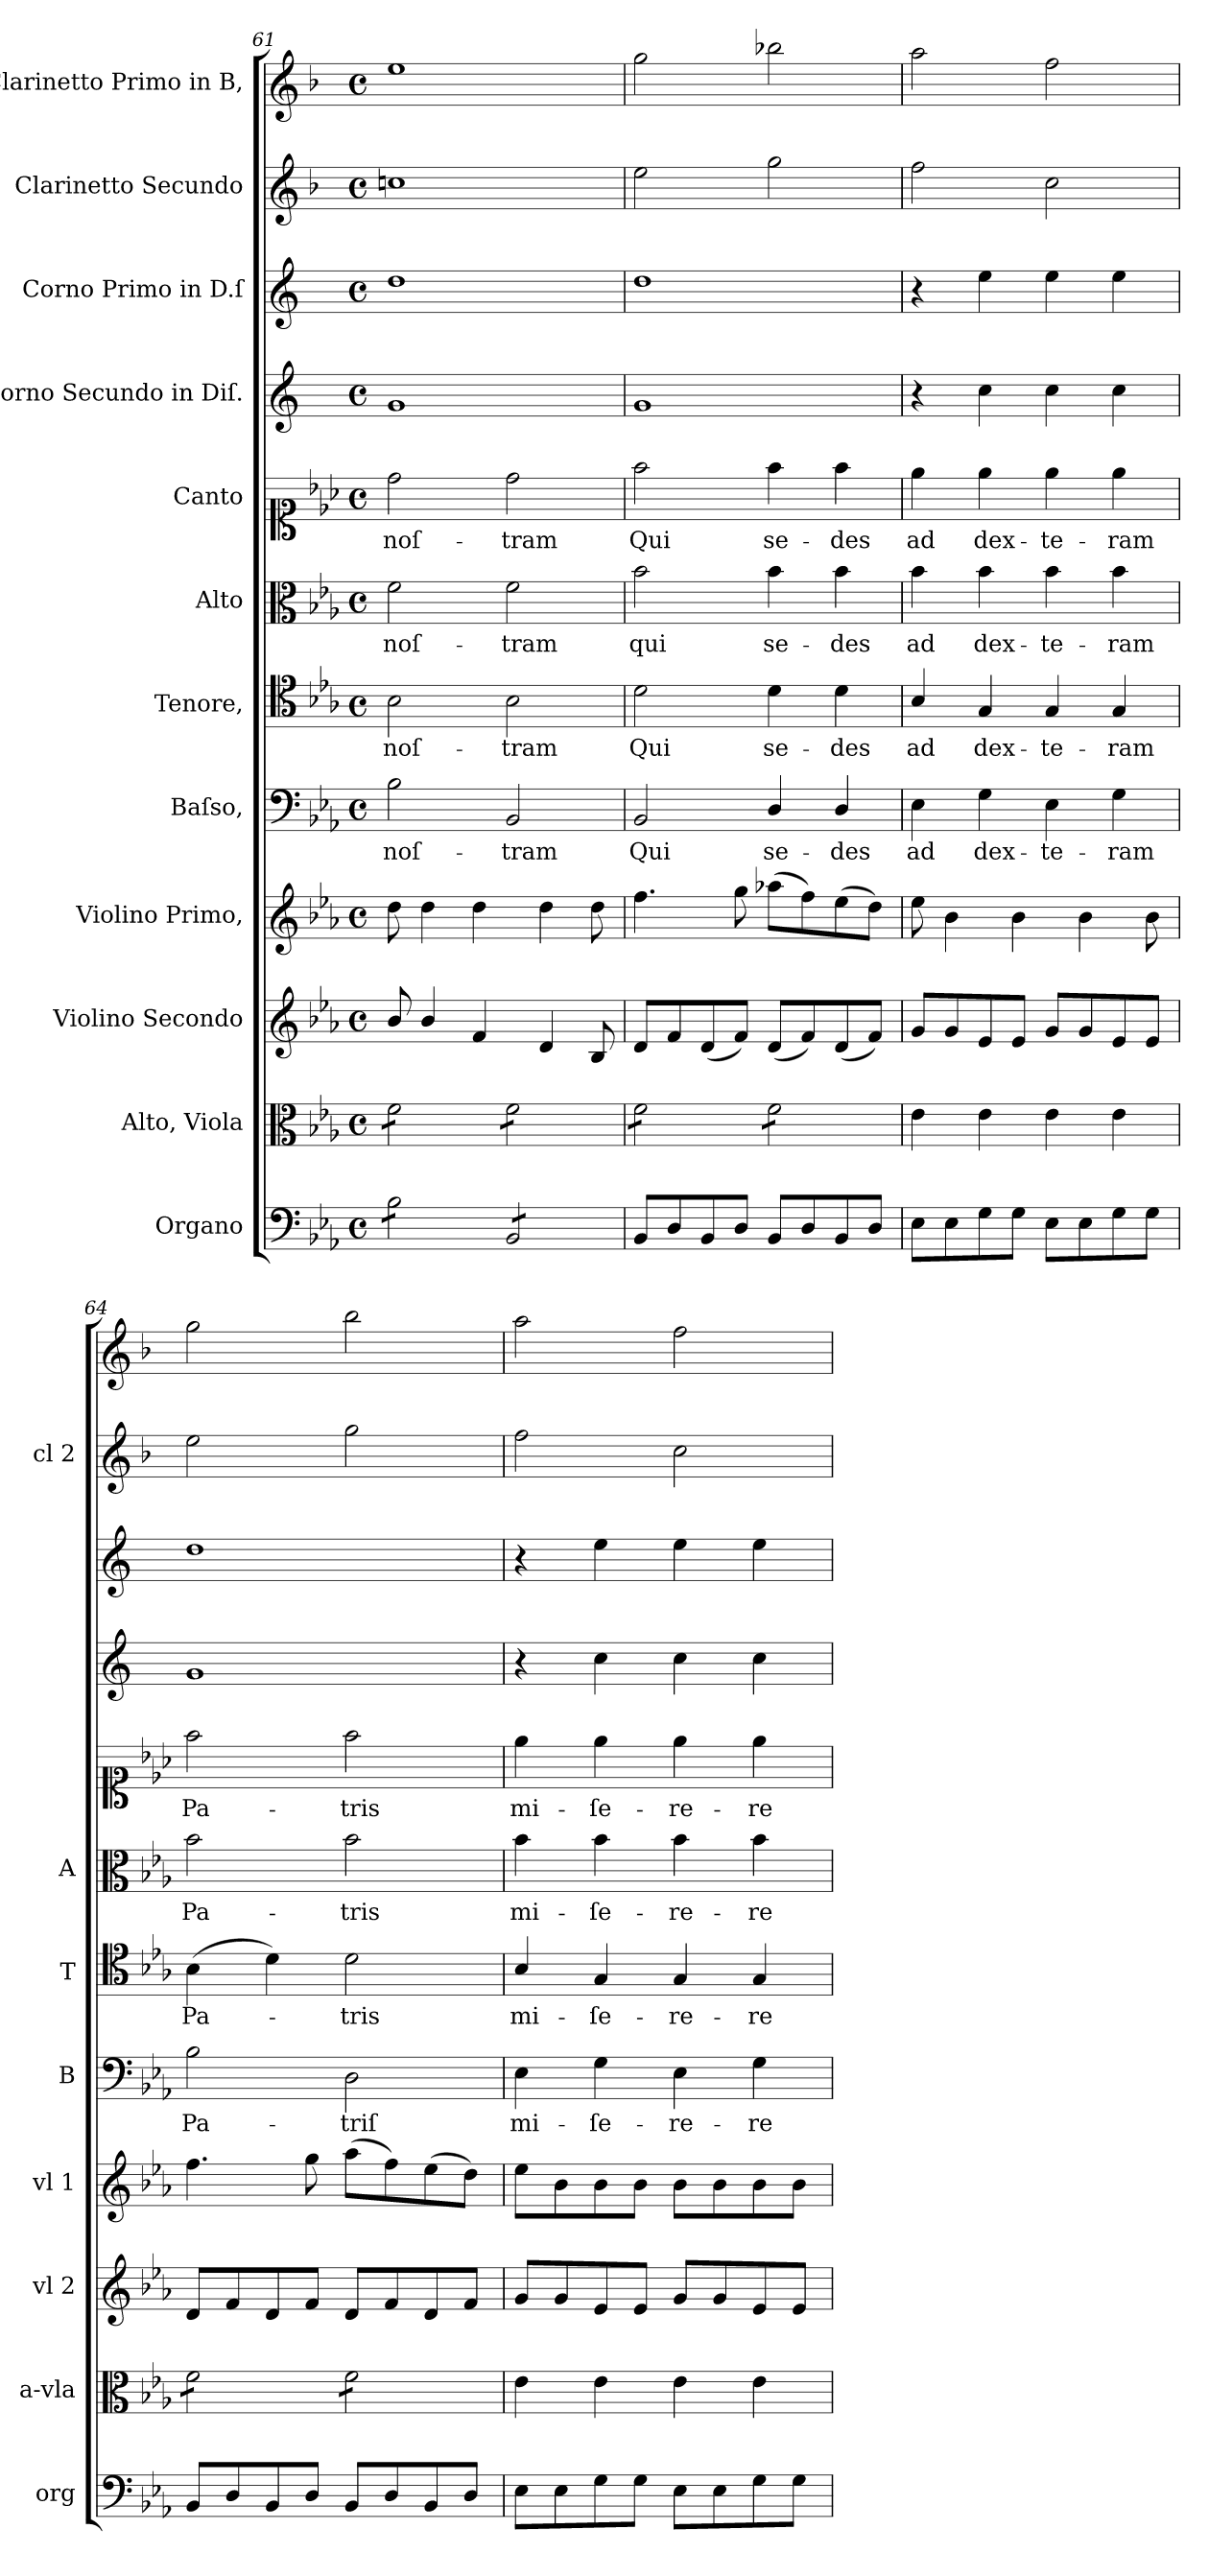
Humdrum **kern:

**kern	**kern	**kern	**kern	**kern	**text	**kern	**text	**kern	**text	**kern	**text	**kern	**kern	**kern	**kern
*part12	*part11	*part10	*part9	*part8	*part8	*part7	*part7	*part6	*part6	*part5	*part5	*part4	*part3	*part2	*part1
*staff12	*staff11	*staff10	*staff9	*staff8	*staff8	*staff7	*staff7	*staff6	*staff6	*staff5	*staff5	*staff4	*staff3	*staff2	*staff1
*I"Organo	*I"Alto, Viola	*I"Violino Secondo	*I"Violino Primo,	*I"Baſso,	*	*I"Tenore,	*	*I"Alto	*	*I"Canto	*	*I"Corno Secundo in Diſ.	*I"Corno Primo in D.ſ	*I"Clarinetto Secundo	*I"Clarinetto Primo in B,
*I'org	*I'a-vla	*I'vl 2	*I'vl 1	*I'B	*	*I'T	*	*I'A	*	*	*	*	*	*I'cl 2	*
*clefF4	*clefC3	*clefG2	*clefG2	*clefF4	*	*clefC4	*	*clefC3	*	*clefC1	*	*clefG2	*clefG2	*clefG2	*clefG2
*	*	*	*	*	*	*	*	*	*	*	*	*ITrd5c9	*ITrd5c9	*ITrd1c2	*ITrd1c2
*k[b-e-a-]	*k[b-e-a-]	*k[b-e-a-]	*k[b-e-a-]	*k[b-e-a-]	*	*k[b-e-a-]	*	*k[b-e-a-]	*	*k[b-e-a-]	*	*k[b-e-a-]	*k[b-e-a-]	*k[b-e-a-]	*k[b-e-a-]
*E-:	*E-:	*	*E-:	*E-:	*	*E-:	*	*E-:	*	*E-:	*	*E-:	*E-:	*E-:	*E-:
*M4/4	*M4/4	*M4/4	*M4/4	*M4/4	*	*M4/4	*	*M4/4	*	*M4/4	*	*M4/4	*M4/4	*M4/4	*M4/4
*met(c)	*met(c)	*met(c)	*met(c)	*met(c)	*	*met(c)	*	*met(c)	*	*met(c)	*	*met(c)	*met(c)	*met(c)	*met(c)
=61	=61	=61	=61	=61	=61	=61	=61	=61	=61	=61	=61	=61	=61	=61	=61
*tremolo	*	*	*	*	*	*	*	*	*	*	*	*	*	*	*
*	*tremolo	*	*	*	*	*	*	*	*	*	*	*	*	*	*
8B-\L	8f\L	8b-/	8dd\	2B-\	noſ-	2B-\	noſ-	2f\	noſ-	2dd\	noſ-	1B-	1f	1b-X	1dd
8B-\	8f\	4b-/	4dd\	.	.	.	.	.	.	.	.	.	.	.	.
8B-\	8f\	.	.	.	.	.	.	.	.	.	.	.	.	.	.
8B-\J	8f\J	4f/	4dd\	.	.	.	.	.	.	.	.	.	.	.	.
8BB-/L	8f\L	.	.	2BB-/	-tram	2B-\	-tram	2f\	-tram	2dd\	-tram	.	.	.	.
8BB-/	8f\	4d/	4dd\	.	.	.	.	.	.	.	.	.	.	.	.
8BB-/	8f\	.	.	.	.	.	.	.	.	.	.	.	.	.	.
8BB-/J	8f\J	8B-/	8dd\	.	.	.	.	.	.	.	.	.	.	.	.
*Xtremolo	*	*	*	*	*	*	*	*	*	*	*	*	*	*	*
=62	=62	=62	=62	=62	=62	=62	=62	=62	=62	=62	=62	=62	=62	=62	=62
8BB-/L	8f\L	8d/L	4.ff\	2BB-/	Qui	2d\	Qui	2b-\	qui	2ff\	Qui	1B-	1f	2dd\	2ff\
8D/	8f\	8f/	.	.	.	.	.	.	.	.	.	.	.	.	.
8BB-/	8f\	(8d/	.	.	.	.	.	.	.	.	.	.	.	.	.
8D/J	8f\J	8f/J)	8gg\	.	.	.	.	.	.	.	.	.	.	.	.
8BB-/L	8f\L	(8d/L	(8aa-X\L	4D/	se-	4d\	se-	4b-\	se-	4ff\	se-	.	.	2ff\	2aa-X\
8D/	8f\	8f/)	8ff\)	.	.	.	.	.	.	.	.	.	.	.	.
8BB-/	8f\	(8d/	(8ee-\	4D/	-des	4d\	-des	4b-\	-des	4ff\	-des	.	.	.	.
8D/J	8f\J	8f/J)	8dd\J)	.	.	.	.	.	.	.	.	.	.	.	.
*	*Xtremolo	*	*	*	*	*	*	*	*	*	*	*	*	*	*
=63	=63	=63	=63	=63	=63	=63	=63	=63	=63	=63	=63	=63	=63	=63	=63
8E-\L	4e-\	8g/L	8ee-\	4E-\	ad	4B-/	ad	4b-\	ad	4ee-\	ad	4r	4r	2ee-\	2gg\
8E-\	.	8g/	4b-\	.	.	.	.	.	.	.	.	.	.	.	.
8G\	4e-\	8e-/	.	4G\	dex-	4G/	dex-	4b-\	dex-	4ee-\	dex-	4e-\	4g\	.	.
8G\J	.	8e-/J	4b-\	.	.	.	.	.	.	.	.	.	.	.	.
8E-\L	4e-\	8g/L	.	4E-\	-te-	4G/	-te-	4b-\	-te-	4ee-\	-te-	4e-\	4g\	2b-\	2ee-\
8E-\	.	8g/	4b-\	.	.	.	.	.	.	.	.	.	.	.	.
8G\	4e-\	8e-/	.	4G\	-ram	4G/	-ram	4b-\	-ram	4ee-\	-ram	4e-\	4g\	.	.
8G\J	.	8e-/J	8b-\	.	.	.	.	.	.	.	.	.	.	.	.
=64	=64	=64	=64	=64	=64	=64	=64	=64	=64	=64	=64	=64	=64	=64	=64
*	*tremolo	*	*	*	*	*	*	*	*	*	*	*	*	*	*
8BB-/L	8f\L	8d/L	4.ff\	2B-\	Pa-	(4B-\	Pa-	2b-\	Pa-	2ff\	Pa-	1B-	1f	2dd\	2ff\
8D/	8f\	8f/	.	.	.	.	.	.	.	.	.	.	.	.	.
8BB-/	8f\	8d/	.	.	.	4d\)	.	.	.	.	.	.	.	.	.
8D/J	8f\J	8f/J	8gg\	.	.	.	.	.	.	.	.	.	.	.	.
8BB-/L	8f\L	8d/L	(8aa-\L	2D\	-triſ	2d\	-tris	2b-\	-tris	2ff\	-tris	.	.	2ff\	2aa-\
8D/	8f\	8f/	8ff\)	.	.	.	.	.	.	.	.	.	.	.	.
8BB-/	8f\	8d/	(8ee-\	.	.	.	.	.	.	.	.	.	.	.	.
8D/J	8f\J	8f/J	8dd\J)	.	.	.	.	.	.	.	.	.	.	.	.
*	*Xtremolo	*	*	*	*	*	*	*	*	*	*	*	*	*	*
=65	=65	=65	=65	=65	=65	=65	=65	=65	=65	=65	=65	=65	=65	=65	=65
8E-\L	4e-\	8g/L	8ee-\L	4E-\	mi-	4B-/	mi-	4b-\	mi-	4ee-\	mi-	4r	4r	2ee-\	2gg\
8E-\	.	8g/	8b-\	.	.	.	.	.	.	.	.	.	.	.	.
8G\	4e-\	8e-/	8b-\	4G\	-ſe-	4G/	-ſe-	4b-\	-ſe-	4ee-\	-ſe-	4e-\	4g\	.	.
8G\J	.	8e-/J	8b-\J	.	.	.	.	.	.	.	.	.	.	.	.
8E-\L	4e-\	8g/L	8b-\L	4E-\	-re-	4G/	-re-	4b-\	-re-	4ee-\	-re-	4e-\	4g\	2b-\	2ee-\
8E-\	.	8g/	8b-\	.	.	.	.	.	.	.	.	.	.	.	.
8G\	4e-\	8e-/	8b-\	4G\	-re	4G/	-re	4b-\	-re	4ee-\	-re	4e-\	4g\	.	.
8G\J	.	8e-/J	8b-\J	.	.	.	.	.	.	.	.	.	.	.	.
=	=	=	=	=	=	=	=	=	=	=	=	=	=	=	=
*-	*-	*-	*-	*-	*-	*-	*-	*-	*-	*-	*-	*-	*-	*-	*-
